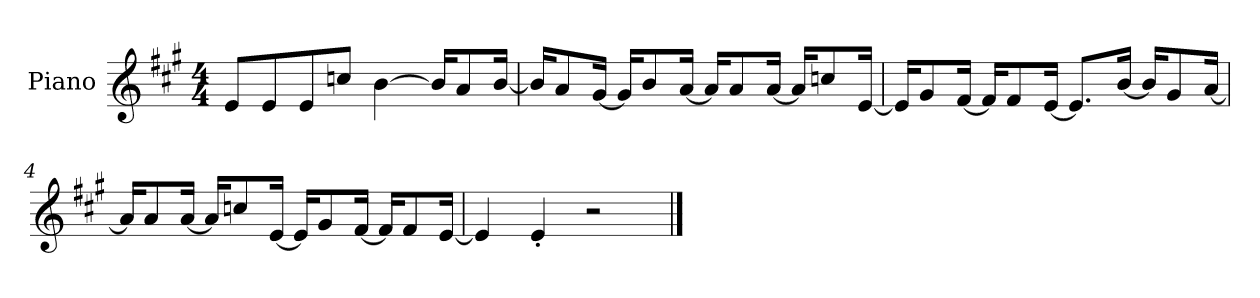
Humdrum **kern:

**kern
*part1
*staff1
*I"Piano
*I'P-no
*clefG2
*k[f#c#g#]
*M4/4
*MM90
=1
8e/L
8e/
8e/
8ccn/J
[4b\
16b/KL]
8a/
[16b/Jk
=2
16b/KL]
8a/
[16g#/Jk
16g#/KL]
8b/
[16a/Jk
16a/KL]
8a/
[16a/Jk
16a/KL]
8ccn/
[16e/Jk
=3
16e/KL]
8g#/
[16f#/Jk
16f#/KL]
8f#/
[16e/Jk
8.e/L]
[16b/Jk
16b/KL]
8g#/
[16a/Jk
!!LO:LB:g=z
=4
16a/KL]
8a/
[16a/Jk
16a/KL]
8ccn/
[16e/Jk
16e/KL]
8g#/
[16f#/Jk
16f#/KL]
8f#/
[16e/Jk
=5
4e/]
4e'/
2r
==
*-
